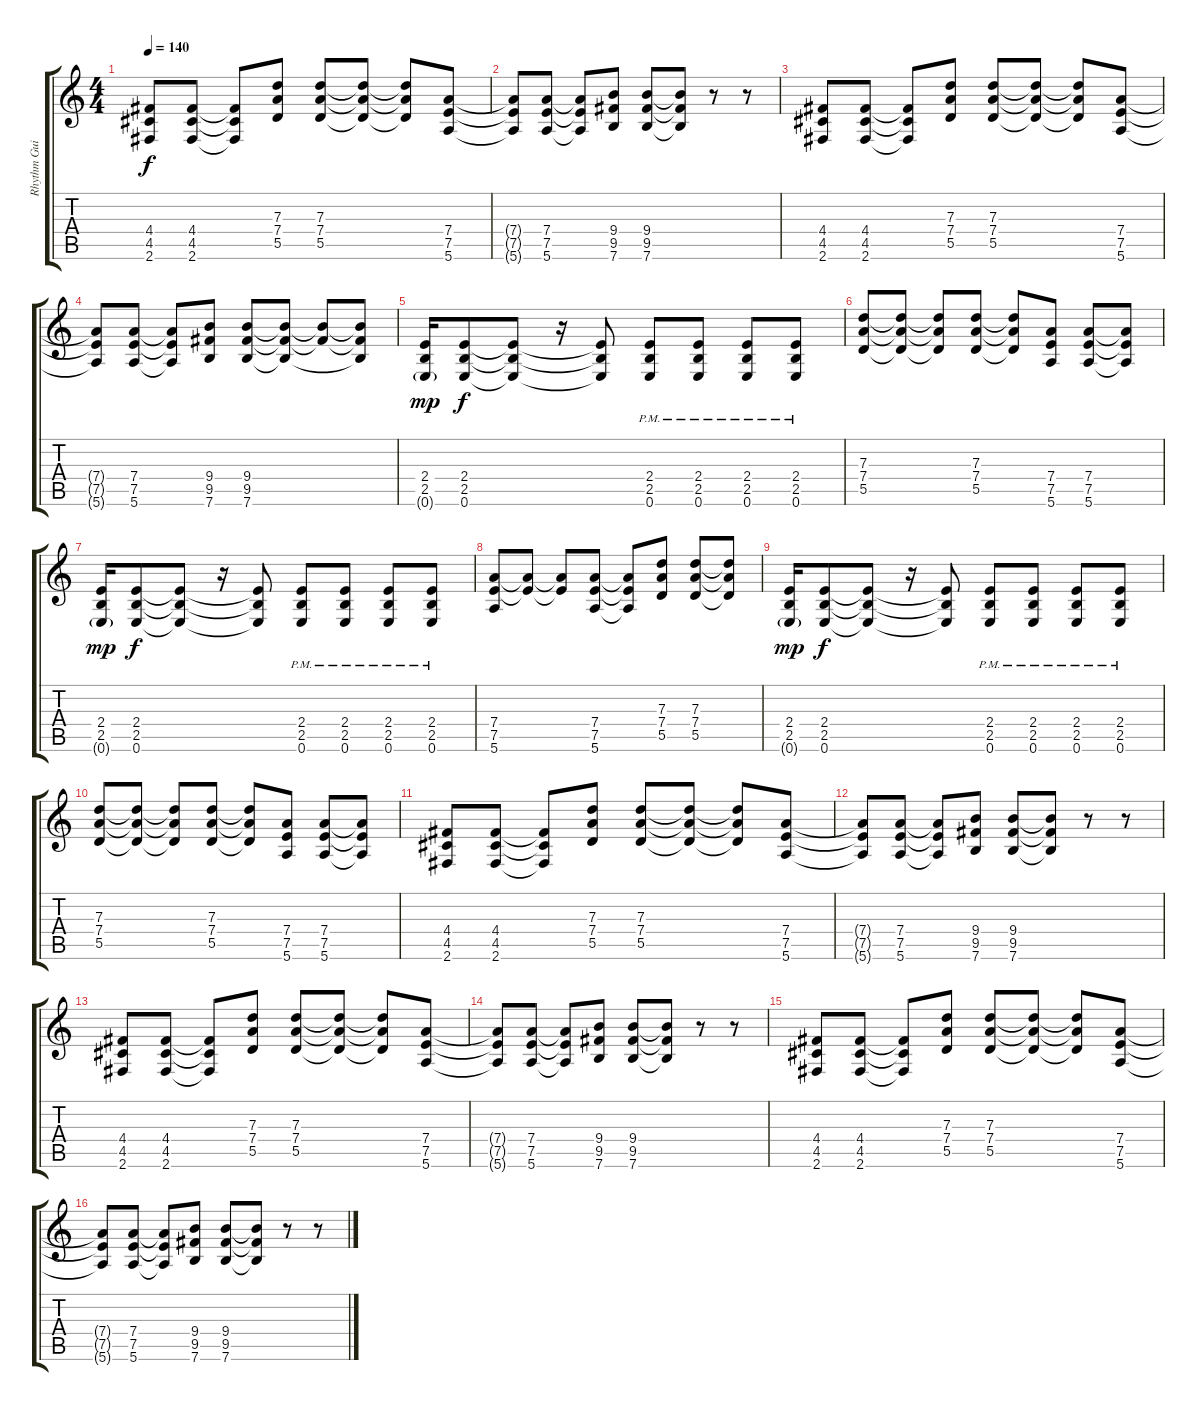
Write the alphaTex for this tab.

\track ("Rhythm Guitar" "Rhythm Gui") {instrument overdrivenguitar}
\staff {score tabs}
\tuning (E4 B3 G3 D3 A2 E2) {hide}
\ts (4 4)
\tempo 140
\clef g2
\ks c
(4.4 4.5 2.6).8{dy f} (4.4 4.5 2.6).8 (4.4{t} 4.5{t} 2.6{t}).8 (7.3 7.4 5.5).8 (7.3 7.4 5.5).8 (7.3{t} 7.4{t} 5.5{t}).8 (7.3{t} 7.4{t} 5.5{t}).8 (7.4 7.5 5.6).8 |
(7.4{t} 7.5{t} 5.6{t}).8 (7.4 7.5 5.6).8 (7.4{t} 7.5{t} 5.6{t}).8 (9.4 9.5 7.6).8 (9.4 9.5 7.6).8 (9.4{t} 9.5{t} 7.6{t}).8 r.8 r.8 |
(4.4 4.5 2.6).8 (4.4 4.5 2.6).8 (4.4{t} 4.5{t} 2.6{t}).8 (7.3 7.4 5.5).8 (7.3 7.4 5.5).8 (7.3{t} 7.4{t} 5.5{t}).8 (7.3{t} 7.4{t} 5.5{t}).8 (7.4 7.5 5.6).8 |
(7.4{t} 7.5{t} 5.6{t}).8 (7.4 7.5 5.6).8 (7.4{t} 7.5{t} 5.6{t}).8 (9.4 9.5 7.6).8 (9.4 9.5 7.6).8 (9.4{t} 9.5{t} 7.6{t}).8 (9.4{t} 9.5{t}).8 (9.4{t} 9.5{t} 7.6{t}).8 |
(2.4 2.5 0.6{g}).16{dy mp} (2.4 2.5 0.6).8{dy f} (2.4{t} 2.5{t} 0.6{t}).8 r.16 (2.4{t} 2.5{t} 0.6{t}).8 (2.4{pm} 2.5 0.6).8 (2.4{pm} 2.5 0.6).8 (2.4{pm} 2.5 0.6).8 (2.4{pm} 2.5 0.6).8 |
(7.3 7.4 5.5).8 (7.3{t} 7.4{t} 5.5{t}).8 (7.3{t} 7.4{t} 5.5{t}).8 (7.3 7.4 5.5).8 (7.3{t} 7.4{t} 5.5{t}).8 (7.4 7.5 5.6).8 (7.4 7.5 5.6).8 (7.4{t} 7.5{t} 5.6{t}).8 |
(2.4 2.5 0.6{g}).16{dy mp} (2.4 2.5 0.6).8{dy f} (2.4{t} 2.5{t} 0.6{t}).8 r.16 (2.4{t} 2.5{t} 0.6{t}).8 (2.4{pm} 2.5 0.6).8 (2.4{pm} 2.5 0.6).8 (2.4{pm} 2.5 0.6).8 (2.4{pm} 2.5 0.6).8 |
(7.4 7.5 5.6).8 (7.4{t} 7.5{t}).8 (7.4{t} 7.5{t}).8 (7.4 7.5 5.6).8 (7.4{t} 7.5{t} 5.6{t}).8 (7.3 7.4 5.5).8 (7.3 7.4 5.5).8 (7.3{t} 7.4{t} 5.5{t}).8 |
(2.4 2.5 0.6{g}).16{dy mp} (2.4 2.5 0.6).8{dy f} (2.4{t} 2.5{t} 0.6{t}).8 r.16 (2.4{t} 2.5{t} 0.6{t}).8 (2.4{pm} 2.5 0.6).8 (2.4{pm} 2.5 0.6).8 (2.4{pm} 2.5 0.6).8 (2.4{pm} 2.5 0.6).8 |
(7.3 7.4 5.5).8 (7.3{t} 7.4{t} 5.5{t}).8 (7.3{t} 7.4{t} 5.5{t}).8 (7.3 7.4 5.5).8 (7.3{t} 7.4{t} 5.5{t}).8 (7.4 7.5 5.6).8 (7.4 7.5 5.6).8 (7.4{t} 7.5{t} 5.6{t}).8 |
(4.4 4.5 2.6).8 (4.4 4.5 2.6).8 (4.4{t} 4.5{t} 2.6{t}).8 (7.3 7.4 5.5).8 (7.3 7.4 5.5).8 (7.3{t} 7.4{t} 5.5{t}).8 (7.3{t} 7.4{t} 5.5{t}).8 (7.4 7.5 5.6).8 |
(7.4{t} 7.5{t} 5.6{t}).8 (7.4 7.5 5.6).8 (7.4{t} 7.5{t} 5.6{t}).8 (9.4 9.5 7.6).8 (9.4 9.5 7.6).8 (9.4{t} 9.5{t} 7.6{t}).8 r.8 r.8 |
(4.4 4.5 2.6).8 (4.4 4.5 2.6).8 (4.4{t} 4.5{t} 2.6{t}).8 (7.3 7.4 5.5).8 (7.3 7.4 5.5).8 (7.3{t} 7.4{t} 5.5{t}).8 (7.3{t} 7.4{t} 5.5{t}).8 (7.4 7.5 5.6).8 |
(7.4{t} 7.5{t} 5.6{t}).8 (7.4 7.5 5.6).8 (7.4{t} 7.5{t} 5.6{t}).8 (9.4 9.5 7.6).8 (9.4 9.5 7.6).8 (9.4{t} 9.5{t} 7.6{t}).8 r.8 r.8 |
(4.4 4.5 2.6).8 (4.4 4.5 2.6).8 (4.4{t} 4.5{t} 2.6{t}).8 (7.3 7.4 5.5).8 (7.3 7.4 5.5).8 (7.3{t} 7.4{t} 5.5{t}).8 (7.3{t} 7.4{t} 5.5{t}).8 (7.4 7.5 5.6).8 |
(7.4{t} 7.5{t} 5.6{t}).8 (7.4 7.5 5.6).8 (7.4{t} 7.5{t} 5.6{t}).8 (9.4 9.5 7.6).8 (9.4 9.5 7.6).8 (9.4{t} 9.5{t} 7.6{t}).8 r.8 r.8
